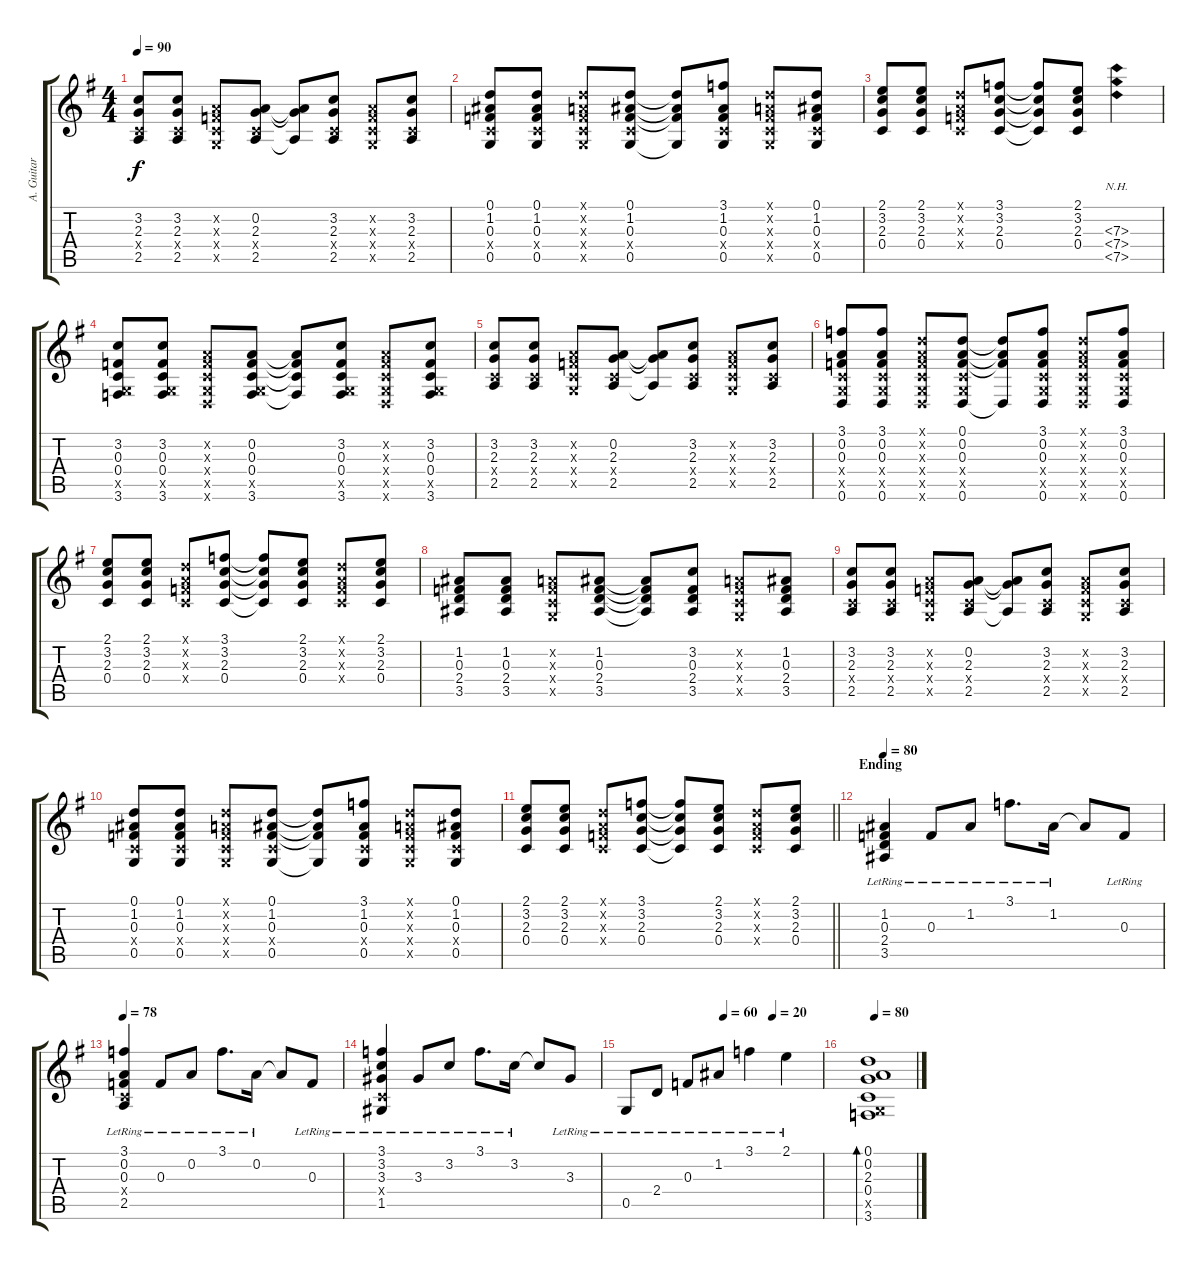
\track ("A. Guitar" "A. Guitar") {instrument acousticguitarsteel}
\staff {score tabs}
\tuning (D4 A3 F3 C3 G2 D2) {hide}
\ts (4 4)
\tempo 90
\clef g2
\ks g
(3.2 2.3 0.4{x} 2.5).8{dy f} (3.2 2.3 0.4{x} 2.5).8 (0.2{x} 0.3{x} 0.4{x} 0.5{x}).8 (0.2 2.3 0.4{x} 2.5).8 (0.2{t} 2.3{t} 2.5{t}).8 (3.2 2.3 0.4{x} 2.5).8 (0.2{x} 0.3{x} 0.4{x} 0.5{x}).8 (3.2 2.3 0.4{x} 2.5).8 |
(0.1 1.2 0.3 0.4{x} 0.5).8 (0.1 1.2 0.3 0.4{x} 0.5).8 (0.1{x} 0.2{x} 0.3{x} 0.4{x} 0.5{x}).8 (0.1 1.2 0.3 0.4{x} 0.5).8 (0.1{t} 1.2{t} 0.3{t} 0.5{t}).8 (3.1 1.2 0.3 0.4{x} 0.5).8 (0.1{x} 0.2{x} 0.3{x} 0.4{x} 0.5{x}).8 (0.1 1.2 0.3 0.4{x} 0.5).8 |
(2.1 3.2 2.3 0.4).8 (2.1 3.2 2.3 0.4).8 (0.1{x} 0.2{x} 0.3{x} 0.4{x}).8 (3.1 3.2 2.3 0.4).8 (3.1{t} 3.2{t} 2.3{t} 0.4{t}).8 (2.1 3.2 2.3 0.4).8 (7.3{nh} 7.4{nh} 7.5{nh}).4 |
(3.2 0.3 0.4 0.5{x} 3.6).8 (3.2 0.3 0.4 0.5{x} 3.6).8 (0.2{x} 0.3{x} 0.4{x} 0.5{x} 0.6{x}).8 (0.2 0.3 0.4 0.5{x} 3.6).8 (0.2{t} 0.3{t} 0.4{t} 3.6{t}).8 (3.2 0.3 0.4 0.5{x} 3.6).8 (0.2{x} 0.3{x} 0.4{x} 0.5{x} 0.6{x}).8 (3.2 0.3 0.4 0.5{x} 3.6).8 |
(3.2 2.3 0.4{x} 2.5).8 (3.2 2.3 0.4{x} 2.5).8 (0.2{x} 0.3{x} 0.4{x} 0.5{x}).8 (0.2 2.3 0.4{x} 2.5).8 (0.2{t} 2.3{t} 2.5{t}).8 (3.2 2.3 0.4{x} 2.5).8 (0.2{x} 0.3{x} 0.4{x} 0.5{x}).8 (3.2 2.3 0.4{x} 2.5).8 |
(3.1 0.2 0.3 0.4{x} 0.5{x} 0.6).8 (3.1 0.2 0.3 0.4{x} 0.5{x} 0.6).8 (0.1{x} 0.2{x} 0.3{x} 0.4{x} 0.5{x} 0.6{x}).8 (0.1 0.2 0.3 0.4{x} 0.5{x} 0.6).8 (0.1{t} 0.2{t} 0.3{t} 0.6{t}).8 (3.1 0.2 0.3 0.4{x} 0.5{x} 0.6).8 (0.1{x} 0.2{x} 0.3{x} 0.4{x} 0.5{x} 0.6{x}).8 (3.1 0.2 0.3 0.4{x} 0.5{x} 0.6).8 |
(2.1 3.2 2.3 0.4).8 (2.1 3.2 2.3 0.4).8 (0.1{x} 0.2{x} 0.3{x} 0.4{x}).8 (3.1 3.2 2.3 0.4).8 (3.1{t} 3.2{t} 2.3{t} 0.4{t}).8 (2.1 3.2 2.3 0.4).8 (0.1{x} 0.2{x} 0.3{x} 0.4{x}).8 (2.1 3.2 2.3 0.4).8 |
(1.2 0.3 2.4 3.5).8 (1.2 0.3 2.4 3.5).8 (0.2{x} 0.3{x} 0.4{x} 0.5{x}).8 (1.2 0.3 2.4 3.5).8 (1.2{t} 0.3{t} 2.4{t} 3.5{t}).8 (3.2 0.3 2.4 3.5).8 (0.2{x} 0.3{x} 0.4{x} 0.5{x}).8 (1.2 0.3 2.4 3.5).8 |
(3.2 2.3 0.4{x} 2.5).8 (3.2 2.3 0.4{x} 2.5).8 (0.2{x} 0.3{x} 0.4{x} 0.5{x}).8 (0.2 2.3 0.4{x} 2.5).8 (0.2{t} 2.3{t} 2.5{t}).8 (3.2 2.3 0.4{x} 2.5).8 (0.2{x} 0.3{x} 0.4{x} 0.5{x}).8 (3.2 2.3 0.4{x} 2.5).8 |
(0.1 1.2 0.3 0.4{x} 0.5).8 (0.1 1.2 0.3 0.4{x} 0.5).8 (0.1{x} 0.2{x} 0.3{x} 0.4{x} 0.5{x}).8 (0.1 1.2 0.3 0.4{x} 0.5).8 (0.1{t} 1.2{t} 0.3{t} 0.5{t}).8 (3.1 1.2 0.3 0.4{x} 0.5).8 (0.1{x} 0.2{x} 0.3{x} 0.4{x} 0.5{x}).8 (0.1 1.2 0.3 0.4{x} 0.5).8 |
\barLineRight lightlight
(2.1 3.2 2.3 0.4).8 (2.1 3.2 2.3 0.4).8 (0.1{x} 0.2{x} 0.3{x} 0.4{x}).8 (3.1 3.2 2.3 0.4).8 (3.1{t} 3.2{t} 2.3{t} 0.4{t}).8 (2.1 3.2 2.3 0.4).8 (0.1{x} 0.2{x} 0.3{x} 0.4{x}).8 (2.1 3.2 2.3 0.4).8 |
\section ("" "Ending")
\tempo 80
(1.2{lr} 0.3{lr} 2.4{lr} 3.5{lr}).4 0.3{lr}.8 1.2{lr}.8 3.1{lr}.8{d} 1.2{lr}.16 1.2{t}.8 0.3{lr}.8 |
\tempo 78
(3.1{lr} 0.2{lr} 0.3{lr} 0.4{x} 2.5{lr}).4 0.3{lr}.8 0.2{lr}.8 3.1{lr}.8{d} 0.2{lr}.16 0.2{t}.8 0.3{lr}.8 |
(3.1{lr} 3.2{lr} 3.3{lr} 0.4{x} 1.5{lr}).4 3.3{lr}.8 3.2{lr}.8 3.1{lr}.8{d} 3.2{lr}.16 3.2{t}.8 3.3{lr}.8 |
\tempo (60 0.5)
\tempo (20 0.75)
0.5{lr}.8 2.4{lr}.8 0.3{lr}.8 1.2{lr}.8 3.1{lr}.4 2.1{lr}.4 |
\tempo 80
(0.1 0.2 2.3 0.4 0.5{x} 3.6).1{bd 240}
